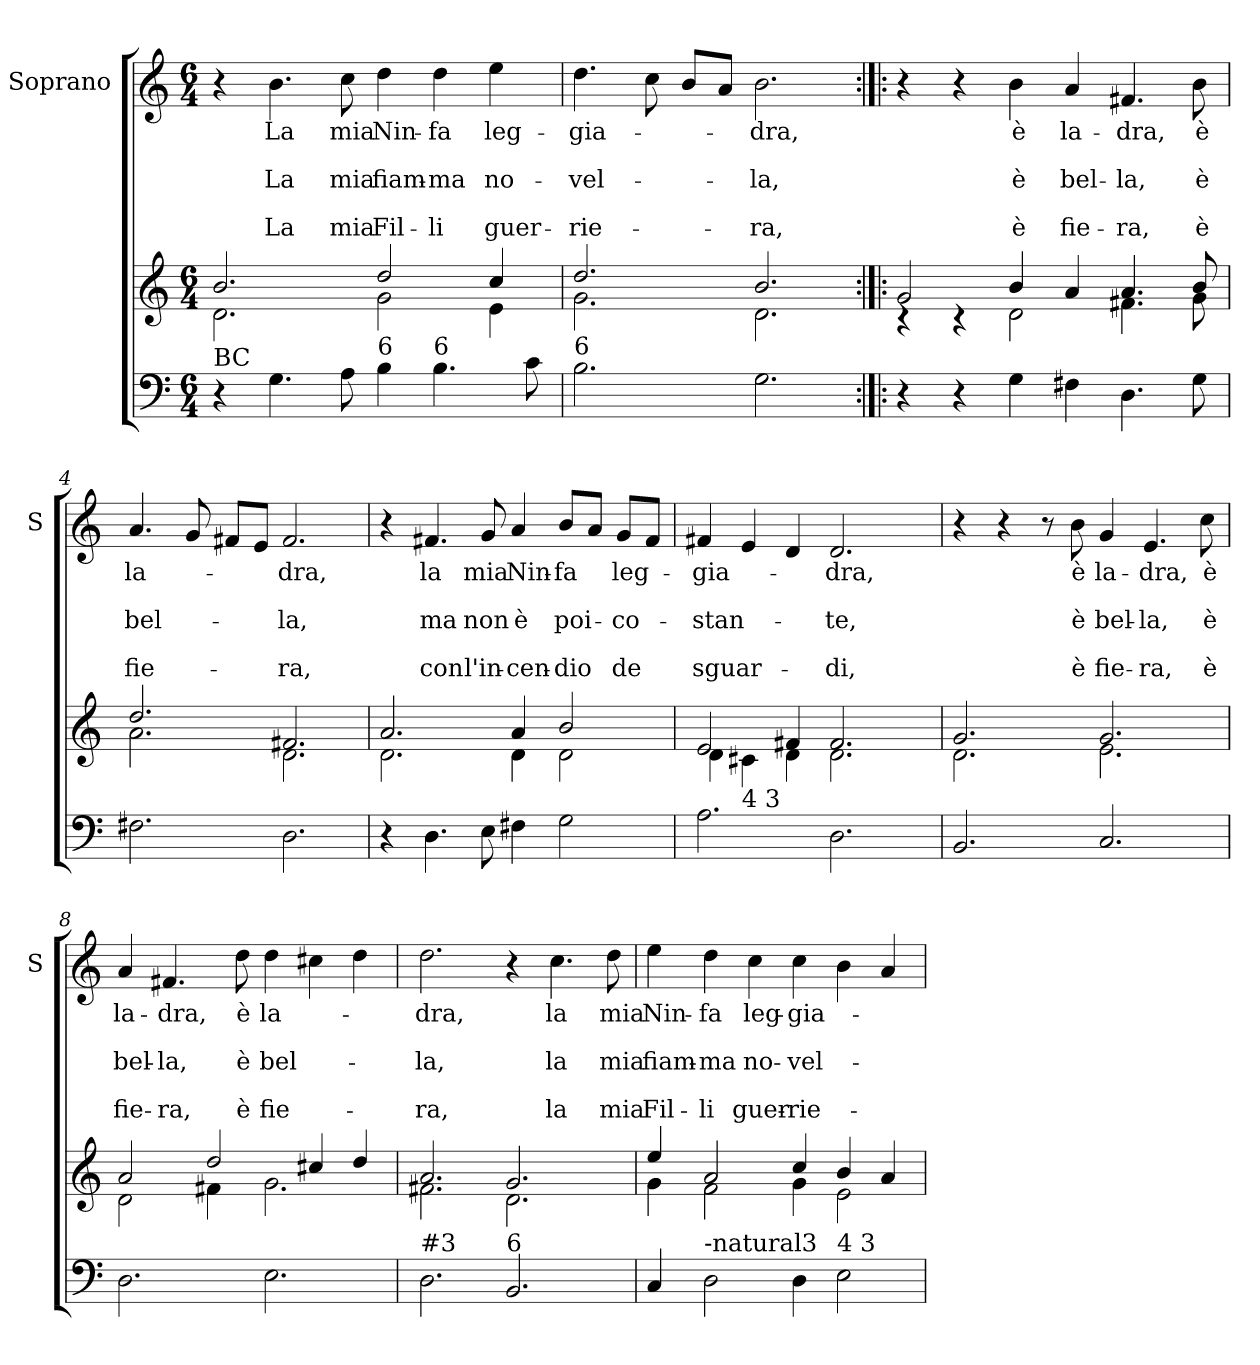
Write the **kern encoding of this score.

**kern	**kern	**kern	**text	**text	**text	**text	**text
*part2	*part2	*part1	*part1	*part1	*part1	*part1	*part1
*staff3	*staff2	*staff1	*staff1	*staff1	*staff1	*staff1	*staff1
*	*	*I"Soprano	*	*	*	*	*
*	*	*I'S	*	*	*	*	*
*clefF4	*clefG2	*clefG2	*	*	*	*	*
*k[]	*k[]	*k[]	*	*	*	*	*
*C:	*C:	*C:	*	*	*	*	*
*M6/4	*M6/4	*M6/4	*	*	*	*	*
=1	=1	=1	=1	=1	=1	=1	=1
*	*^	*	*	*	*	*	*
!LO:TX:a:t=BC	!	!	!	!	!	!	!	!
4r	2.b/	2.d\	4r	.	.	.	.	.
!	!	!	!	!LO:LY:b	!	!LO:LY:b	!	!LO:LY:b
4.G\	.	.	4.b\	La	.	La	.	La
!	!	!	!	!LO:LY:b	!	!LO:LY:b	!	!LO:LY:b
8A\	.	.	8cc\	mia	.	mia	.	mia
!LO:TX:a:t=6	!	!	!	!	!	!	!	!
!	!	!	!	!LO:LY:b	!	!LO:LY:b	!	!LO:LY:b
4B\	2dd/	2g\	4dd\	Nin-	.	fiam-	.	Fil-
!LO:TX:a:t=6	!	!	!	!	!	!	!	!
!	!	!	!	!LO:LY:b	!	!LO:LY:b	!	!LO:LY:b
4.B\	.	.	4dd\	-fa	.	-ma	.	-li
!	!	!	!	!LO:LY:b	!	!LO:LY:b	!	!LO:LY:b
.	4cc/	4e\	4ee\	leg-	.	no-	.	guer-
8c\	.	.	.	.	.	.	.	.
=2	=2	=2	=2	=2	=2	=2	=2	=2
!LO:TX:a:t=6	!	!	!	!	!	!	!	!
!	!	!	!	!LO:LY:b	!	!LO:LY:b	!	!LO:LY:b
2.B\	2.dd/	2.g\	4.dd\	-gia-	.	-vel-	.	-rie-
.	.	.	8cc\	.	.	.	.	.
.	.	.	8b/L	.	.	.	.	.
.	.	.	8a/J	.	.	.	.	.
!	!	!	!	!LO:LY:b	!	!LO:LY:b	!	!LO:LY:b
2.G\	2.b/	2.d\	2.b\	-dra,	.	-la,	.	-ra,
=3:|!|:	=3:|!|:	=3:|!|:	=3:|!|:	=3:|!|:	=3:|!|:	=3:|!|:	=3:|!|:	=3:|!|:
4r	2g/	4rc	4r	.	.	.	.	.
4r	.	4rc	4r	.	.	.	.	.
!	!	!	!	!LO:LY:b	!	!LO:LY:b	!	!LO:LY:b
4G\	4b/	2d\	4b\	è	.	è	.	è
!	!	!	!	!LO:LY:b	!	!LO:LY:b	!	!LO:LY:b
4F#X\	4a/	.	4a/	la-	.	bel-	.	fie-
!	!	!	!	!LO:LY:b	!	!LO:LY:b	!	!LO:LY:b
4.D\	4.a/	4.f#X\	4.f#X/	-dra,	.	-la,	.	-ra,
!	!	!	!	!LO:LY:b	!	!LO:LY:b	!	!LO:LY:b
8G\	8b/	8g\	8b\	è	.	è	.	è
=4	=4	=4	=4	=4	=4	=4	=4	=4
!	!	!	!	!LO:LY:b	!	!LO:LY:b	!	!LO:LY:b
2.F#X\	2.dd/	2.a\	4.a/	la-	.	bel-	.	fie-
.	.	.	8g/	.	.	.	.	.
.	.	.	8f#X/L	.	.	.	.	.
.	.	.	8e/J	.	.	.	.	.
!	!	!	!	!LO:LY:b	!	!LO:LY:b	!	!LO:LY:b
2.D\	2.f#X/	2.d\	2.f#/	-dra,	.	-la,	.	-ra,
!!LO:LB:g=z
=5	=5	=5	=5	=5	=5	=5	=5	=5
4r	2.a/	2.d\	4r	.	.	.	.	.
!	!	!	!	!LO:LY:b	!	!LO:LY:b	!	!LO:LY:b
4.D\	.	.	4.f#X/	la	.	ma	.	con
!	!	!	!	!LO:LY:b	!	!LO:LY:b	!	!LO:LY:b
8E\	.	.	8g/	mia	.	non	.	l'in-
!	!	!	!	!LO:LY:b	!	!LO:LY:b	!	!LO:LY:b
4F#X\	4a/	4d\	4a/	Nin-	.	è	.	-cen-
!	!	!	!	!LO:LY:b	!	!LO:LY:b	!	!LO:LY:b
2G\	2b/	2d\	8b/L	-fa	.	poi-	.	-dio
.	.	.	8a/J	.	.	.	.	.
!	!	!	!	!LO:LY:b	!	!LO:LY:b	!	!LO:LY:b
.	.	.	8g/L	leg-	.	-co-	.	de
.	.	.	8f#/J	.	.	.	.	.
=6	=6	=6	=6	=6	=6	=6	=6	=6
!	!	!	!	!LO:LY:b	!	!LO:LY:b	!	!LO:LY:b
*^	*	*	*	*	*	*	*	*
2.A\	4ryy	2e/	4d\	4f#X/	-gia-	.	-stan-	.	sguar-
!	!LO:TX:a:t=4 3	!	!	!	!	!	!	!	!
.	1ryy	.	4c#X\	4e/	.	.	.	.	.
.	.	4f#X/	4d\	4d/	.	.	.	.	.
!	!	!	!	!	!LO:LY:b	!	!LO:LY:b	!	!LO:LY:b
2.D\	.	2.f#/	2.d\	2.d/	-dra,	.	-te,	.	-di,
.	4ryy	.	.	.	.	.	.	.	.
=7	=7	=7	=7	=7	=7	=7	=7	=7	=7
!LO:TX:a:t=6	!	!	!	!	!	!	!	!	!
*v	*v	*	*	*	*	*	*	*	*
2.BB/	2.g/	2.d\	4r	.	.	.	.	.
.	.	.	4r	.	.	.	.	.
.	.	.	8r	.	.	.	.	.
!	!	!	!	!LO:LY:b	!	!LO:LY:b	!	!LO:LY:b
.	.	.	8b\	è	.	è	.	è
!	!	!	!	!LO:LY:b	!	!LO:LY:b	!	!LO:LY:b
2.C/	2.g/	2.e\	4g/	la-	.	bel-	.	fie-
!	!	!	!	!LO:LY:b	!	!LO:LY:b	!	!LO:LY:b
.	.	.	4.e/	-dra,	.	-la,	.	-ra,
!	!	!	!	!LO:LY:b	!	!LO:LY:b	!	!LO:LY:b
.	.	.	8cc\	è	.	è	.	è
=8	=8	=8	=8	=8	=8	=8	=8	=8
!	!	!	!	!LO:LY:b	!	!LO:LY:b	!	!LO:LY:b
2.D\	2a/	2d\	4a/	la-	.	bel-	.	fie-
!	!	!	!	!LO:LY:b	!	!LO:LY:b	!	!LO:LY:b
.	.	.	4.f#X/	-dra,	.	-la,	.	-ra,
.	2dd/	4f#X\	.	.	.	.	.	.
!	!	!	!	!LO:LY:b	!	!LO:LY:b	!	!LO:LY:b
.	.	.	8dd\	è	.	è	.	è
!	!	!	!	!LO:LY:b	!	!LO:LY:b	!	!LO:LY:b
2.E\	.	2.g\	4dd\	la-	.	bel-	.	fie-
.	4cc#X/	.	4cc#X\	.	.	.	.	.
.	4dd/	.	4dd\	.	.	.	.	.
!!LO:PB:g=z
=9	=9	=9	=9	=9	=9	=9	=9	=9
!LO:TX:a:t=#3	!	!	!	!	!	!	!	!
!	!	!	!	!LO:LY:b	!	!LO:LY:b	!	!LO:LY:b
2.D\	2.a/	2.f#X\	2.dd\	-dra,	.	-la,	.	-ra,
!LO:TX:a:t=6	!	!	!	!	!	!	!	!
2.BB/	2.g/	2.d\	4r	.	.	.	.	.
!	!	!	!	!LO:LY:b	!	!LO:LY:b	!	!LO:LY:b
.	.	.	4.cc\	la	.	la	.	la
!	!	!	!	!LO:LY:b	!	!LO:LY:b	!	!LO:LY:b
.	.	.	8dd\	mia	.	mia	.	mia
=10	=10	=10	=10	=10	=10	=10	=10	=10
!	!	!	!	!LO:LY:b	!	!LO:LY:b	!	!LO:LY:b
4C/	4ee/	4g\	4ee\	Nin-	.	fiam-	.	Fil-
!LO:TX:a:t=-natural3	!	!	!	!	!	!	!	!
!	!	!	!	!LO:LY:b	!	!LO:LY:b	!	!LO:LY:b
2D\	2a/	2f\	4dd\	-fa	.	-ma	.	-li
!	!	!	!	!LO:LY:b	!	!LO:LY:b	!	!LO:LY:b
.	.	.	4cc\	leg-	.	no-	.	guer-
!	!	!	!	!LO:LY:b	!	!LO:LY:b	!	!LO:LY:b
4D\	4cc/	4g\	4cc\	-gia-	.	-vel-	.	-rie-
!LO:TX:a:t=4 3	!	!	!	!	!	!	!	!
2E\	4b/	2e\	4b\	.	.	.	.	.
.	4a/	.	4a/	.	.	.	.	.
*	*v	*v	*	*	*	*	*	*
=	=	=	=	=	=	=	=
*-	*-	*-	*-	*-	*-	*-	*-
